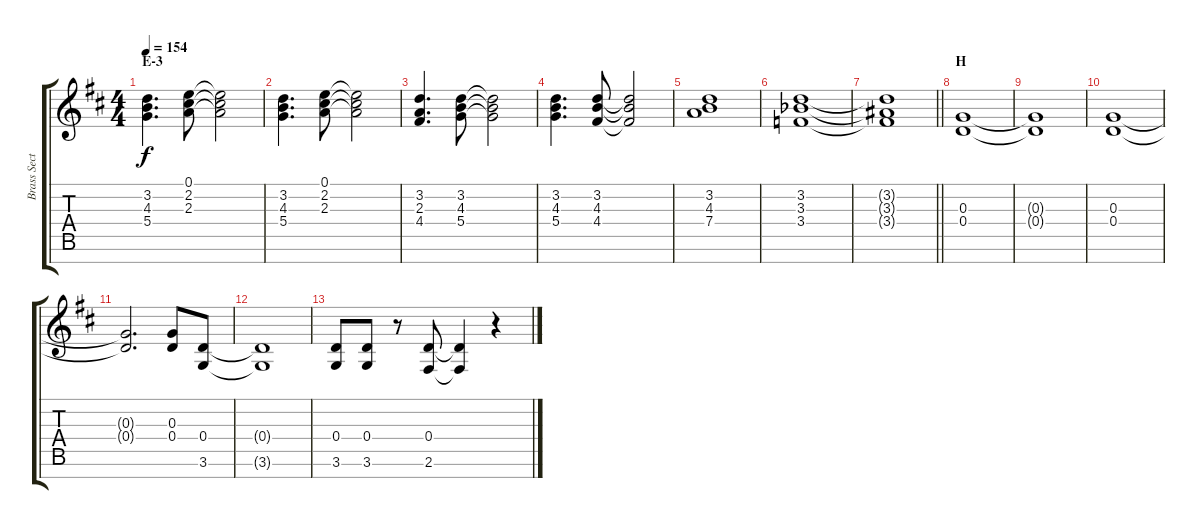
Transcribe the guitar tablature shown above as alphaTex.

\track ("Brass Section" "Brass Sect") {instrument brasssection}
\staff {score tabs}
\tuning (E5 B4 G4 D4 A3 E3 B2) {hide}
\ts (4 4)
\section ("" "E-3")
\tempo 154
\clef g2
\ks d
(3.2 4.3 5.4).4{d dy f} (0.1 2.2 2.3).8 (0.1{t} 2.2{t} 2.3{t}).2 |
(3.2 4.3 5.4).4{d} (0.1 2.2 2.3).8 (0.1{t} 2.2{t} 2.3{t}).2 |
(3.2 2.3 4.4).4{d} (3.2 4.3 5.4).8 (3.2{t} 4.3{t} 5.4{t}).2 |
(3.2 4.3 5.4).4{d} (3.2 4.3 4.4).8 (3.2{t} 4.3{t} 4.4{t}).2 |
(3.2 4.3 7.4).1 |
(3.2 3.3{acc b} 3.4).1 |
\barLineRight lightlight
(3.2{t} 3.3{t} 3.4{t}).1 |
\section ("" "H")
(0.3 0.4).1 |
(0.3{t} 0.4{t}).1 |
(0.3 0.4).1 |
(0.3{t} 0.4{t}).2{d} (0.3 0.4).8 (0.4 3.6).8 |
(0.4{t} 3.6{t}).1 |
(0.4 3.6).8 (0.4 3.6).8 r.8 (0.4 2.6).8 (0.4{t} 2.6{t}).4 r.4
